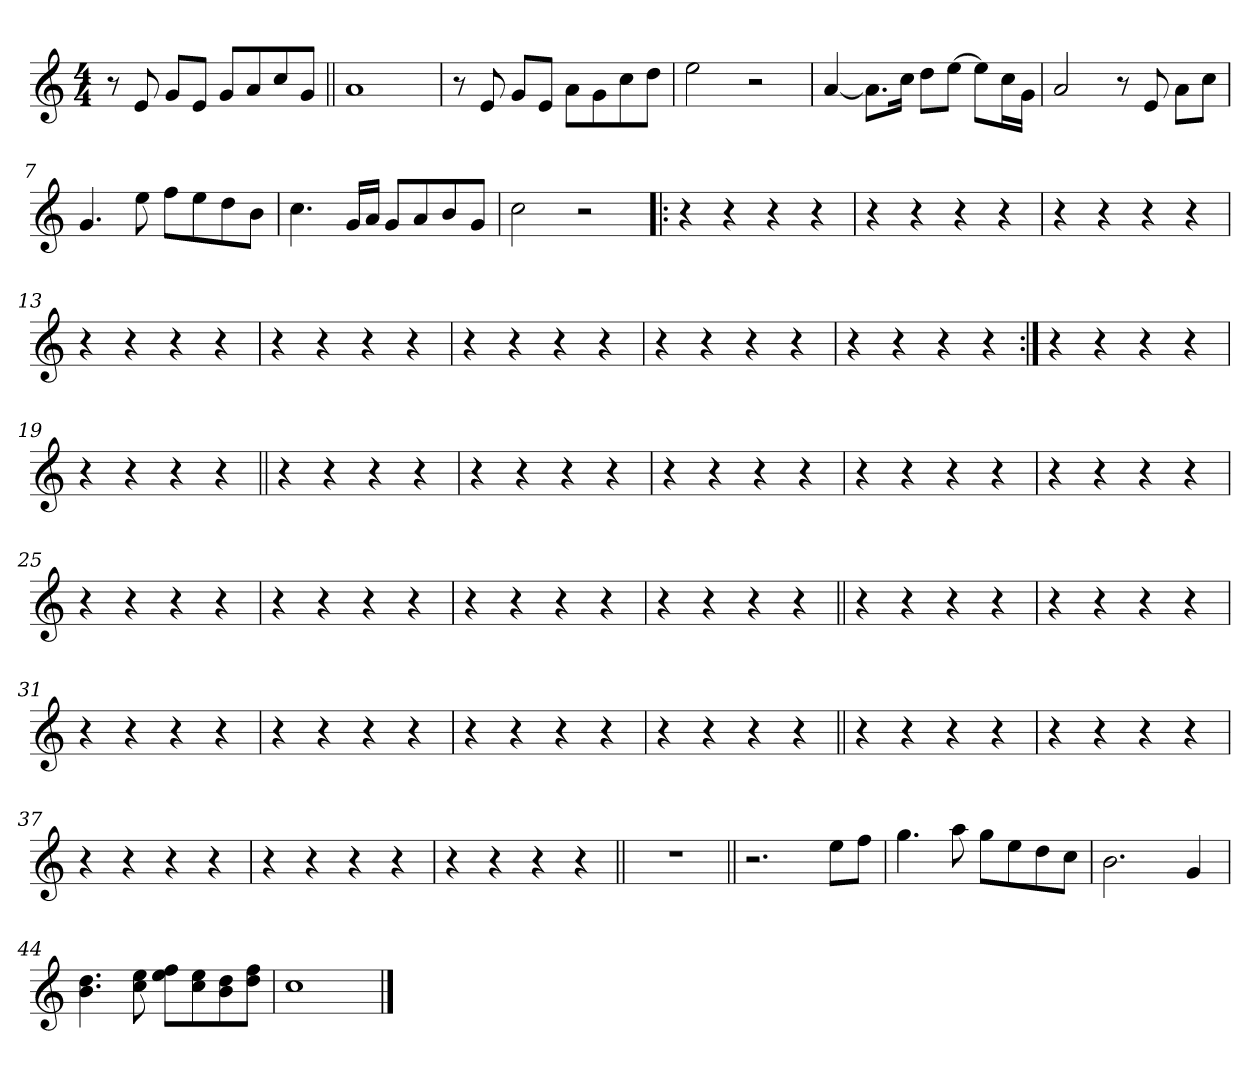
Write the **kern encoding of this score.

**kern
*part1
*staff1
!!LO:PB:g=z
*clefG2
*k[]
*C:
*M4/4
*MM71
=1
8r
8ei/
8gi/L
8ei/J
8gi/L
8ai/
8cci/
8gi/J
=2||
1ai
=3
8r
8ei/
8gi/L
8ei/J
8ai\L
8gi\
8cci\
8ddi\J
=4
2eei\
2r
!!LO:LB:g=z
=5
[<4ai/
8.ai\L]
16cci\Jk
8ddi\L
[>8eei\J
8eei\L]
16cci\L
16gi\JJ
=6
2ai/
8r
8ei/
8ai\L
8cci\J
=7
4.gi/
8eei\
8ffi\L
8eei\
8ddi\
8bi\J
=8
4.cci\
16gi/LL
16ai/JJ
8gi/L
8ai/
8bi/
8gi/J
=9
2cci\
2r
!!LO:LB:g=z
=10!|:
4r
4r
4r
4r
=11
4r
4r
4r
4r
=12
4r
4r
4r
4r
=13
4r
4r
4r
4r
=14
4r
4r
4r
4r
=15
4r
4r
4r
4r
!!LO:LB:g=z
=16
4r
4r
4r
4r
=17
4r
4r
4r
4r
=18:|!
4r
4r
4r
4r
=19
4r
4r
4r
4r
=20||
4r
4r
4r
4r
!!LO:LB:g=z
=21
4r
4r
4r
4r
=22
4r
4r
4r
4r
=23
4r
4r
4r
4r
=24
4r
4r
4r
4r
=25
4r
4r
4r
4r
=26
4r
4r
4r
4r
!!LO:LB:g=z
=27
4r
4r
4r
4r
=28
4r
4r
4r
4r
=29||
4r
4r
4r
4r
=30
4r
4r
4r
4r
=31
4r
4r
4r
4r
=32
4r
4r
4r
4r
!!LO:LB:g=z
=33
4r
4r
4r
4r
=34
4r
4r
4r
4r
=35||
4r
4r
4r
4r
=36
4r
4r
4r
4r
=37
4r
4r
4r
4r
=38
4r
4r
4r
4r
!!LO:LB:g=z
=39
4r
4r
4r
4r
=40||
1r
=41||
2.r
8eei\L
8ffi\J
=42
4.ggi\
8aai\
8ggi\L
8eei\
8ddi\
8cci\J
!!LO:LB:g=z
=43
2.bi\
4gi/
=44
4.bi\ 4.ddi
8cci\ 8eei
8eei\ 8ffiL
8cci\ 8eei
8bi\ 8ddi
8ddi\ 8ffiJ
=45
1cci
==
*-
